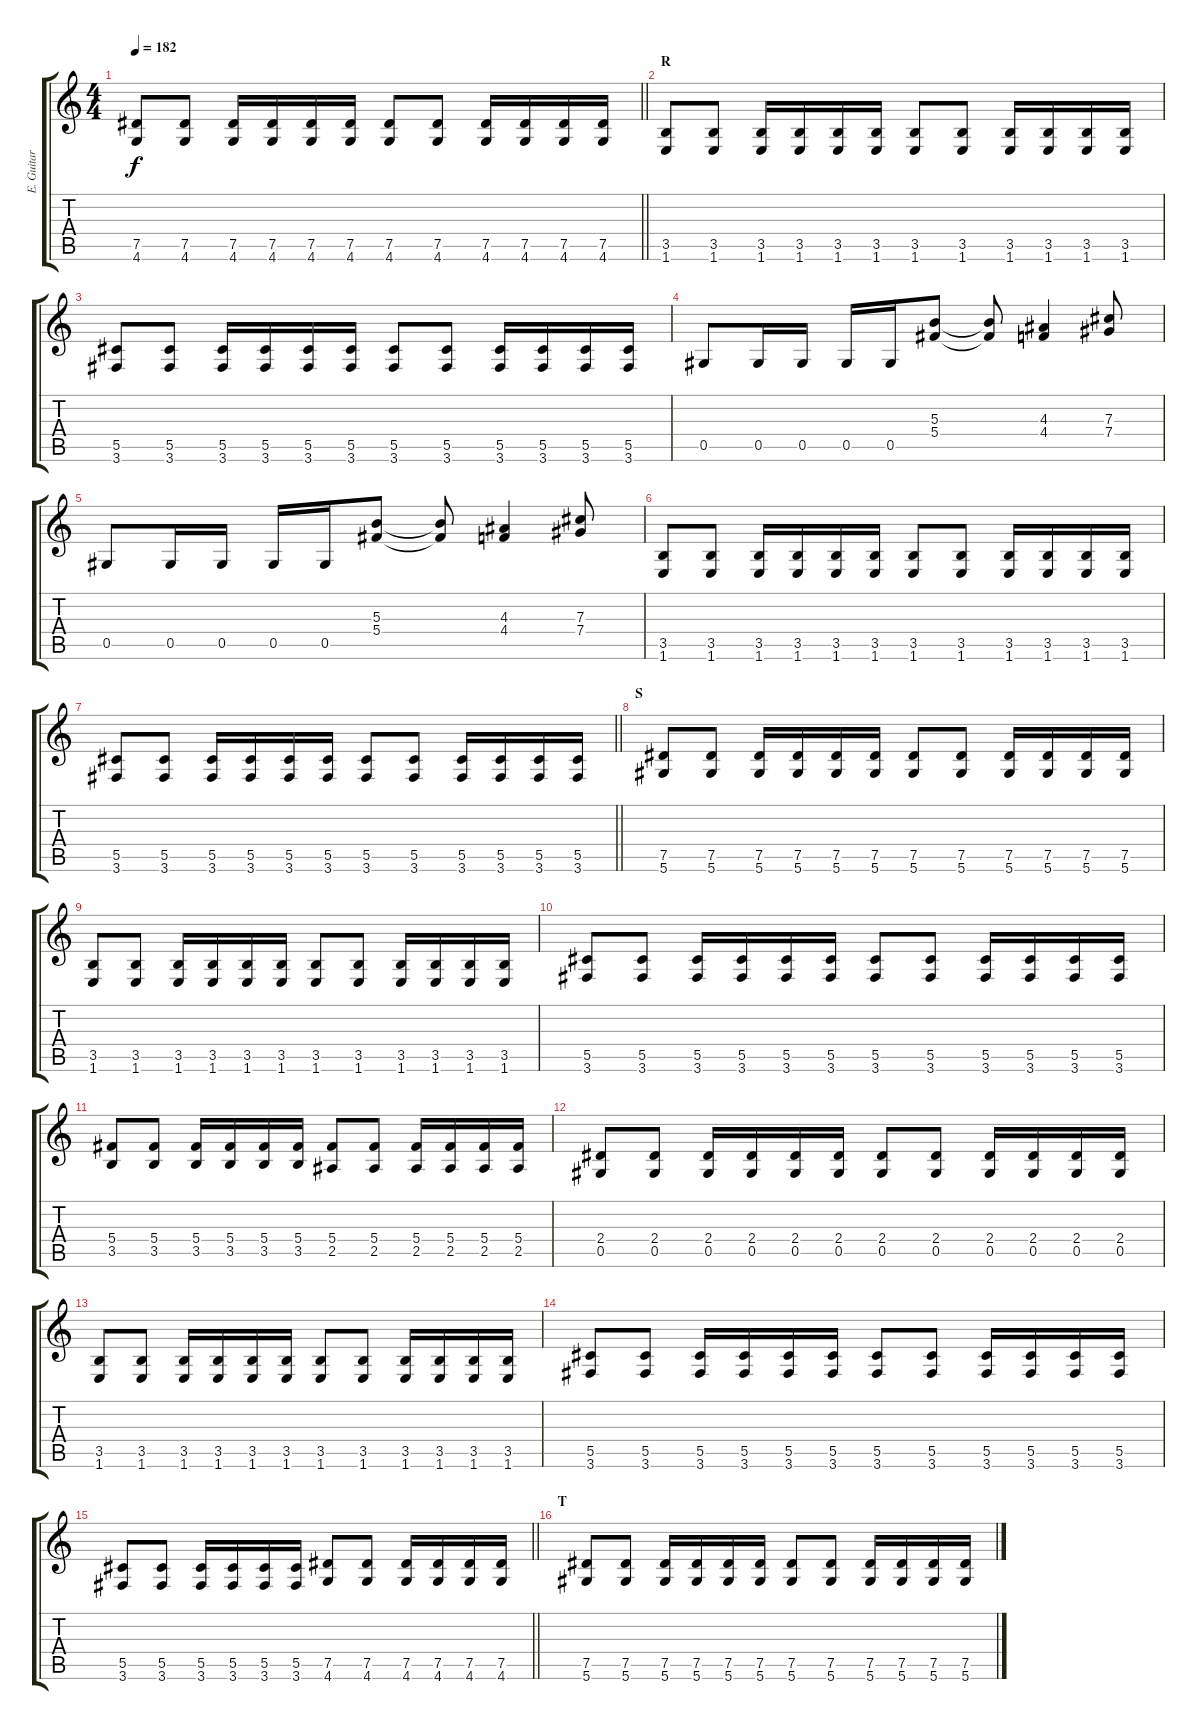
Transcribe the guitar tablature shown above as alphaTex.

\track ("E. Guitar II" "E. Guitar ") {instrument overdrivenguitar}
\staff {score tabs}
\tuning (Eb4 Bb3 Gb3 Db3 Ab2 Eb2) {hide}
\ts (4 4)
\tempo 182
\clef g2
\barLineRight lightlight
\ks c
(7.5 4.6).8{dy f} (7.5 4.6).8 (7.5 4.6).16 (7.5 4.6).16 (7.5 4.6).16 (7.5 4.6).16 (7.5 4.6).8 (7.5 4.6).8 (7.5 4.6).16 (7.5 4.6).16 (7.5 4.6).16 (7.5 4.6).16 |
\section ("" "R")
(3.5 1.6).8 (3.5 1.6).8 (3.5 1.6).16 (3.5 1.6).16 (3.5 1.6).16 (3.5 1.6).16 (3.5 1.6).8 (3.5 1.6).8 (3.5 1.6).16 (3.5 1.6).16 (3.5 1.6).16 (3.5 1.6).16 |
(5.5 3.6).8 (5.5 3.6).8 (5.5 3.6).16 (5.5 3.6).16 (5.5 3.6).16 (5.5 3.6).16 (5.5 3.6).8 (5.5 3.6).8 (5.5 3.6).16 (5.5 3.6).16 (5.5 3.6).16 (5.5 3.6).16 |
0.5.8 0.5.16 0.5.16 0.5.16 0.5.16 (5.3 5.4).8 (5.3{t} 5.4{t}).8 (4.3 4.4).4 (7.3 7.4).8 |
0.5.8 0.5.16 0.5.16 0.5.16 0.5.16 (5.3 5.4).8 (5.3{t} 5.4{t}).8 (4.3 4.4).4 (7.3 7.4).8 |
(3.5 1.6).8 (3.5 1.6).8 (3.5 1.6).16 (3.5 1.6).16 (3.5 1.6).16 (3.5 1.6).16 (3.5 1.6).8 (3.5 1.6).8 (3.5 1.6).16 (3.5 1.6).16 (3.5 1.6).16 (3.5 1.6).16 |
\barLineRight lightlight
(5.5 3.6).8 (5.5 3.6).8 (5.5 3.6).16 (5.5 3.6).16 (5.5 3.6).16 (5.5 3.6).16 (5.5 3.6).8 (5.5 3.6).8 (5.5 3.6).16 (5.5 3.6).16 (5.5 3.6).16 (5.5 3.6).16 |
\section ("" "S")
(7.5 5.6).8 (7.5 5.6).8 (7.5 5.6).16 (7.5 5.6).16 (7.5 5.6).16 (7.5 5.6).16 (7.5 5.6).8 (7.5 5.6).8 (7.5 5.6).16 (7.5 5.6).16 (7.5 5.6).16 (7.5 5.6).16 |
(3.5 1.6).8 (3.5 1.6).8 (3.5 1.6).16 (3.5 1.6).16 (3.5 1.6).16 (3.5 1.6).16 (3.5 1.6).8 (3.5 1.6).8 (3.5 1.6).16 (3.5 1.6).16 (3.5 1.6).16 (3.5 1.6).16 |
(5.5 3.6).8 (5.5 3.6).8 (5.5 3.6).16 (5.5 3.6).16 (5.5 3.6).16 (5.5 3.6).16 (5.5 3.6).8 (5.5 3.6).8 (5.5 3.6).16 (5.5 3.6).16 (5.5 3.6).16 (5.5 3.6).16 |
(5.4 3.5).8 (5.4 3.5).8 (5.4 3.5).16 (5.4 3.5).16 (5.4 3.5).16 (5.4 3.5).16 (5.4 2.5).8 (5.4 2.5).8 (5.4 2.5).16 (5.4 2.5).16 (5.4 2.5).16 (5.4 2.5).16 |
(2.4 0.5).8 (2.4 0.5).8 (2.4 0.5).16 (2.4 0.5).16 (2.4 0.5).16 (2.4 0.5).16 (2.4 0.5).8 (2.4 0.5).8 (2.4 0.5).16 (2.4 0.5).16 (2.4 0.5).16 (2.4 0.5).16 |
(3.5 1.6).8 (3.5 1.6).8 (3.5 1.6).16 (3.5 1.6).16 (3.5 1.6).16 (3.5 1.6).16 (3.5 1.6).8 (3.5 1.6).8 (3.5 1.6).16 (3.5 1.6).16 (3.5 1.6).16 (3.5 1.6).16 |
(5.5 3.6).8 (5.5 3.6).8 (5.5 3.6).16 (5.5 3.6).16 (5.5 3.6).16 (5.5 3.6).16 (5.5 3.6).8 (5.5 3.6).8 (5.5 3.6).16 (5.5 3.6).16 (5.5 3.6).16 (5.5 3.6).16 |
\barLineRight lightlight
(5.5 3.6).8 (5.5 3.6).8 (5.5 3.6).16 (5.5 3.6).16 (5.5 3.6).16 (5.5 3.6).16 (7.5 4.6).8 (7.5 4.6).8 (7.5 4.6).16 (7.5 4.6).16 (7.5 4.6).16 (7.5 4.6).16 |
\section ("" "T")
(7.5 5.6).8 (7.5 5.6).8 (7.5 5.6).16 (7.5 5.6).16 (7.5 5.6).16 (7.5 5.6).16 (7.5 5.6).8 (7.5 5.6).8 (7.5 5.6).16 (7.5 5.6).16 (7.5 5.6).16 (7.5 5.6).16
